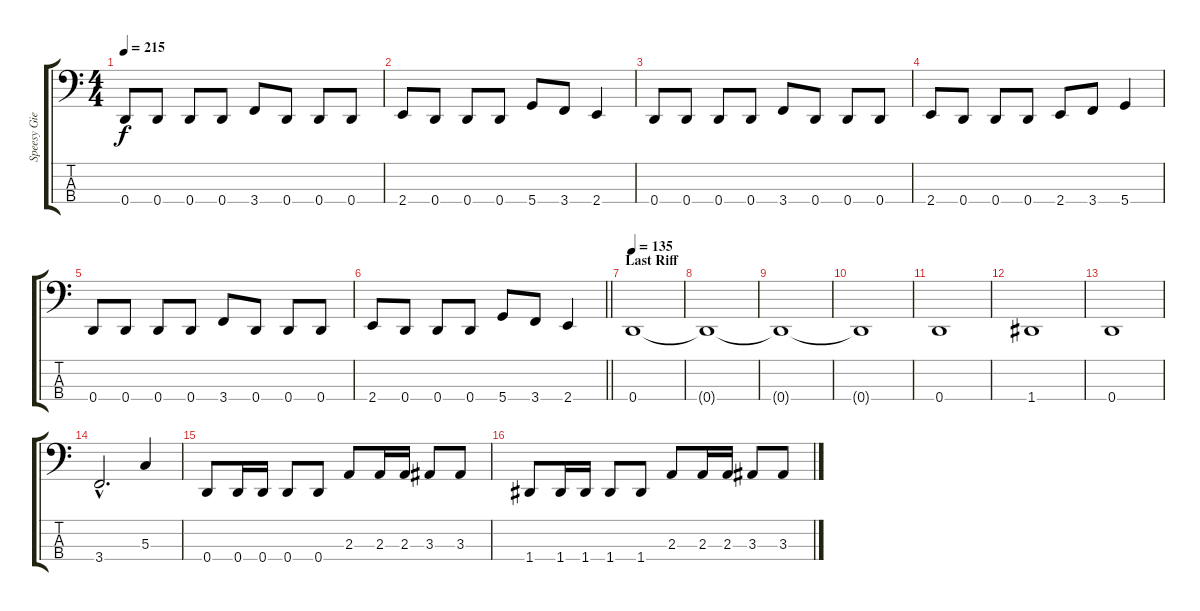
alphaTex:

\track ("Speesy Giesler" "Speesy Gie") {instrument electricbassfinger}
\staff {score tabs}
\tuning (F2 C2 G1 D1) {hide}
\ts (4 4)
\tempo 215
\clef f4
\ks c
0.4.8{dy f} 0.4.8 0.4.8 0.4.8 3.4.8 0.4.8 0.4.8 0.4.8 |
2.4.8 0.4.8 0.4.8 0.4.8 5.4.8 3.4.8 2.4.4 |
0.4.8 0.4.8 0.4.8 0.4.8 3.4.8 0.4.8 0.4.8 0.4.8 |
2.4.8 0.4.8 0.4.8 0.4.8 2.4.8 3.4.8 5.4.4 |
0.4.8 0.4.8 0.4.8 0.4.8 3.4.8 0.4.8 0.4.8 0.4.8 |
\barLineRight lightlight
2.4.8 0.4.8 0.4.8 0.4.8 5.4.8 3.4.8 2.4.4 |
\section ("" "Last Riff")
\tempo 135
0.4.1 |
0.4{t}.1 |
0.4{t}.1 |
0.4{t}.1 |
0.4.1 |
1.4.1 |
0.4.1 |
3.4{hac}.2{d} 5.3.4 |
0.4.8 0.4.16 0.4.16 0.4.8 0.4.8 2.3.8 2.3.16 2.3.16 3.3.8 3.3.8 |
1.4.8 1.4.16 1.4.16 1.4.8 1.4.8 2.3.8 2.3.16 2.3.16 3.3.8 3.3.8
